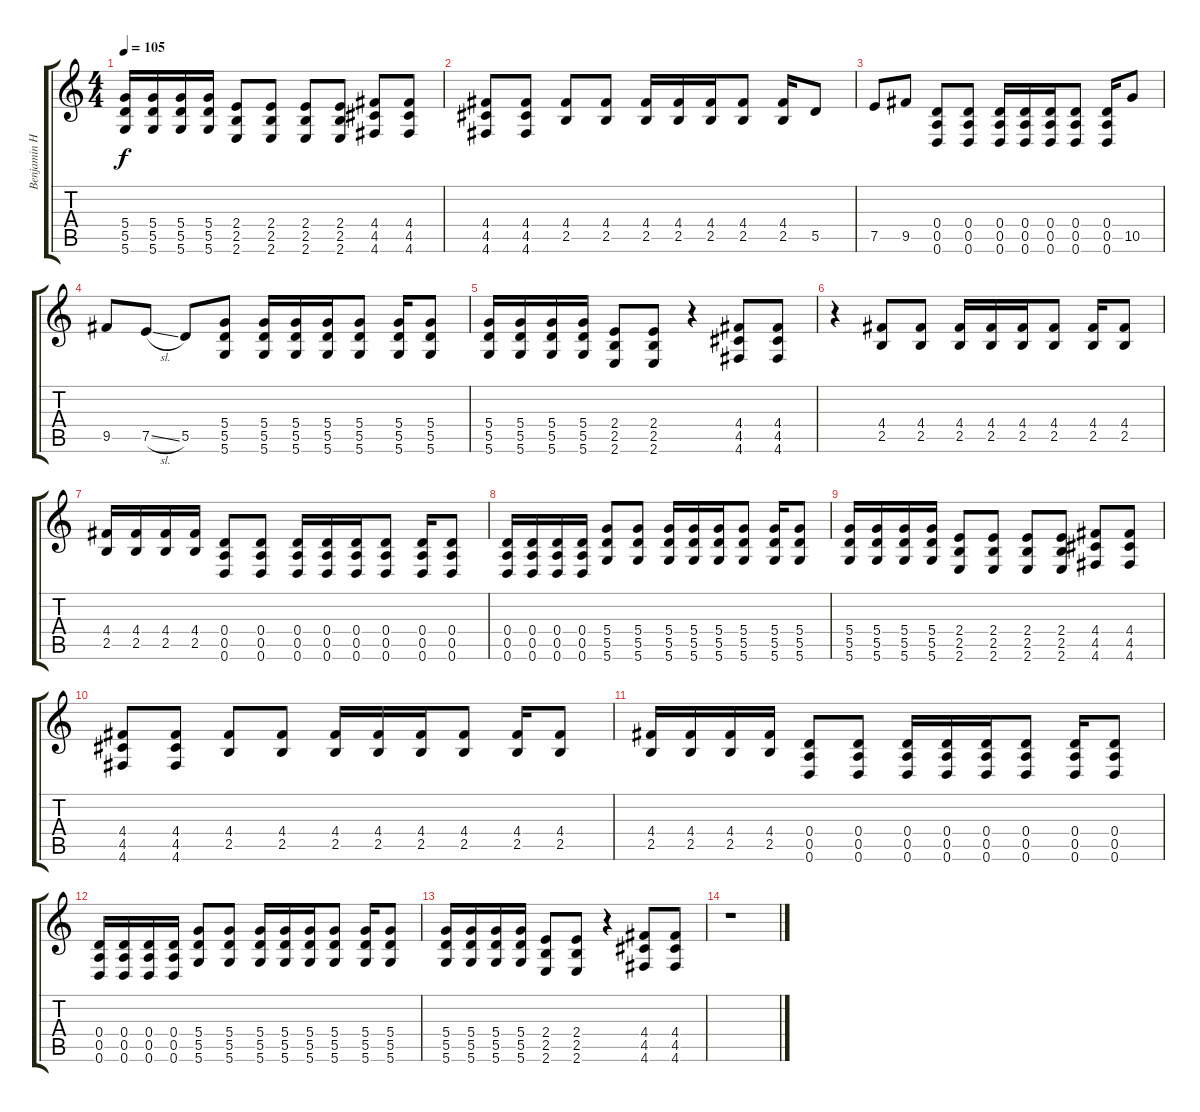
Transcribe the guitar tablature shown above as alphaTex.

\track ("Benjamin Harper" "Benjamin H") {instrument distortionguitar}
\staff {score tabs}
\tuning (E4 B3 G3 D3 A2 D2) {hide}
\ts (4 4)
\tempo 105
\clef g2
\ks c
(5.4 5.5 5.6).16{dy f} (5.4 5.5 5.6).16 (5.4 5.5 5.6).16 (5.4 5.5 5.6).16 (2.4 2.5 2.6).8 (2.4 2.5 2.6).8 (2.4 2.5 2.6).8 (2.4 2.5 2.6).8 (4.4 4.5 4.6).8 (4.4 4.5 4.6).8 |
(4.4 4.5 4.6).8 (4.4 4.5 4.6).8 (4.4 2.5).8 (4.4 2.5).8 (4.4 2.5).16 (4.4 2.5).16 (4.4 2.5).16 (4.4 2.5).8 (4.4 2.5).16 5.5.8 |
7.5.8 9.5.8 (0.4 0.5 0.6).8 (0.4 0.5 0.6).8 (0.4 0.5 0.6).16 (0.4 0.5 0.6).16 (0.4 0.5 0.6).16 (0.4 0.5 0.6).8 (0.4 0.5 0.6).16 10.5.8 |
9.5.8 7.5{sl}.8 5.5.8 (5.4 5.5 5.6).8 (5.4 5.5 5.6).16 (5.4 5.5 5.6).16 (5.4 5.5 5.6).16 (5.4 5.5 5.6).8 (5.4 5.5 5.6).16 (5.4 5.5 5.6).8 |
(5.4 5.5 5.6).16 (5.4 5.5 5.6).16 (5.4 5.5 5.6).16 (5.4 5.5 5.6).16 (2.4 2.5 2.6).8 (2.4 2.5 2.6).8 r.4 (4.4 4.5 4.6).8 (4.4 4.5 4.6).8 |
r.4 (4.4 2.5).8 (4.4 2.5).8 (4.4 2.5).16 (4.4 2.5).16 (4.4 2.5).16 (4.4 2.5).8 (4.4 2.5).16 (4.4 2.5).8 |
(4.4 2.5).16 (4.4 2.5).16 (4.4 2.5).16 (4.4 2.5).16 (0.4 0.5 0.6).8 (0.4 0.5 0.6).8 (0.4 0.5 0.6).16 (0.4 0.5 0.6).16 (0.4 0.5 0.6).16 (0.4 0.5 0.6).8 (0.4 0.5 0.6).16 (0.4 0.5 0.6).8 |
(0.4 0.5 0.6).16 (0.4 0.5 0.6).16 (0.4 0.5 0.6).16 (0.4 0.5 0.6).16 (5.4 5.5 5.6).8 (5.4 5.5 5.6).8 (5.4 5.5 5.6).16 (5.4 5.5 5.6).16 (5.4 5.5 5.6).16 (5.4 5.5 5.6).8 (5.4 5.5 5.6).16 (5.4 5.5 5.6).8 |
(5.4 5.5 5.6).16 (5.4 5.5 5.6).16 (5.4 5.5 5.6).16 (5.4 5.5 5.6).16 (2.4 2.5 2.6).8 (2.4 2.5 2.6).8 (2.4 2.5 2.6).8 (2.4 2.5 2.6).8 (4.4 4.5 4.6).8 (4.4 4.5 4.6).8 |
(4.4 4.5 4.6).8 (4.4 4.5 4.6).8 (4.4 2.5).8 (4.4 2.5).8 (4.4 2.5).16 (4.4 2.5).16 (4.4 2.5).16 (4.4 2.5).8 (4.4 2.5).16 (4.4 2.5).8 |
(4.4 2.5).16 (4.4 2.5).16 (4.4 2.5).16 (4.4 2.5).16 (0.4 0.5 0.6).8 (0.4 0.5 0.6).8 (0.4 0.5 0.6).16 (0.4 0.5 0.6).16 (0.4 0.5 0.6).16 (0.4 0.5 0.6).8 (0.4 0.5 0.6).16 (0.4 0.5 0.6).8 |
(0.4 0.5 0.6).16 (0.4 0.5 0.6).16 (0.4 0.5 0.6).16 (0.4 0.5 0.6).16 (5.4 5.5 5.6).8 (5.4 5.5 5.6).8 (5.4 5.5 5.6).16 (5.4 5.5 5.6).16 (5.4 5.5 5.6).16 (5.4 5.5 5.6).8 (5.4 5.5 5.6).16 (5.4 5.5 5.6).8 |
(5.4 5.5 5.6).16 (5.4 5.5 5.6).16 (5.4 5.5 5.6).16 (5.4 5.5 5.6).16 (2.4 2.5 2.6).8 (2.4 2.5 2.6).8 r.4 (4.4 4.5 4.6).8 (4.4 4.5 4.6).8 |
r.1
